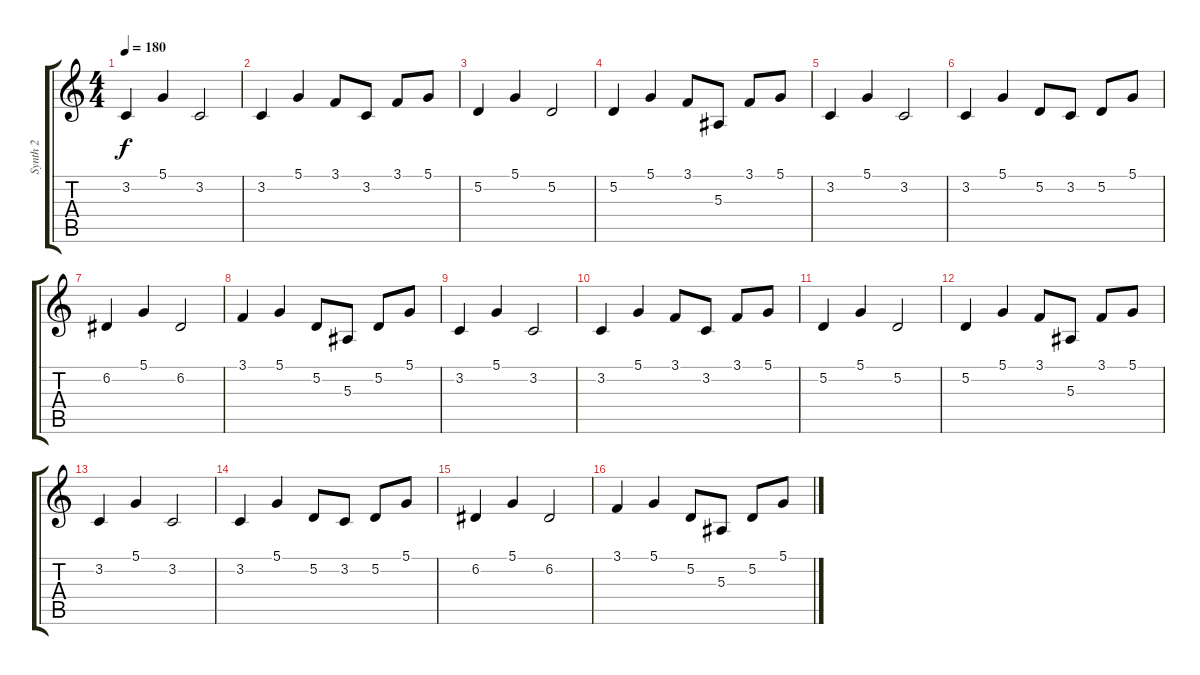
\track ("Synth 2" "Synth 2") {instrument acousticgrandpiano}
\staff {score tabs}
\tuning (D4 A3 F3 C3 G2 D2) {hide}
\ts (4 4)
\tempo 180
\clef g2
\ks c
3.2.4{dy f} 5.1.4 3.2.2 |
3.2.4 5.1.4 3.1.8 3.2.8 3.1.8 5.1.8 |
5.2.4 5.1.4 5.2.2 |
5.2.4 5.1.4 3.1.8 5.3.8 3.1.8 5.1.8 |
3.2.4 5.1.4 3.2.2 |
3.2.4 5.1.4 5.2.8 3.2.8 5.2.8 5.1.8 |
6.2.4 5.1.4 6.2.2 |
3.1.4 5.1.4 5.2.8 5.3.8 5.2.8 5.1.8 |
3.2.4 5.1.4 3.2.2 |
3.2.4 5.1.4 3.1.8 3.2.8 3.1.8 5.1.8 |
5.2.4 5.1.4 5.2.2 |
5.2.4 5.1.4 3.1.8 5.3.8 3.1.8 5.1.8 |
3.2.4 5.1.4 3.2.2 |
3.2.4 5.1.4 5.2.8 3.2.8 5.2.8 5.1.8 |
6.2.4 5.1.4 6.2.2 |
3.1.4 5.1.4 5.2.8 5.3.8 5.2.8 5.1.8
